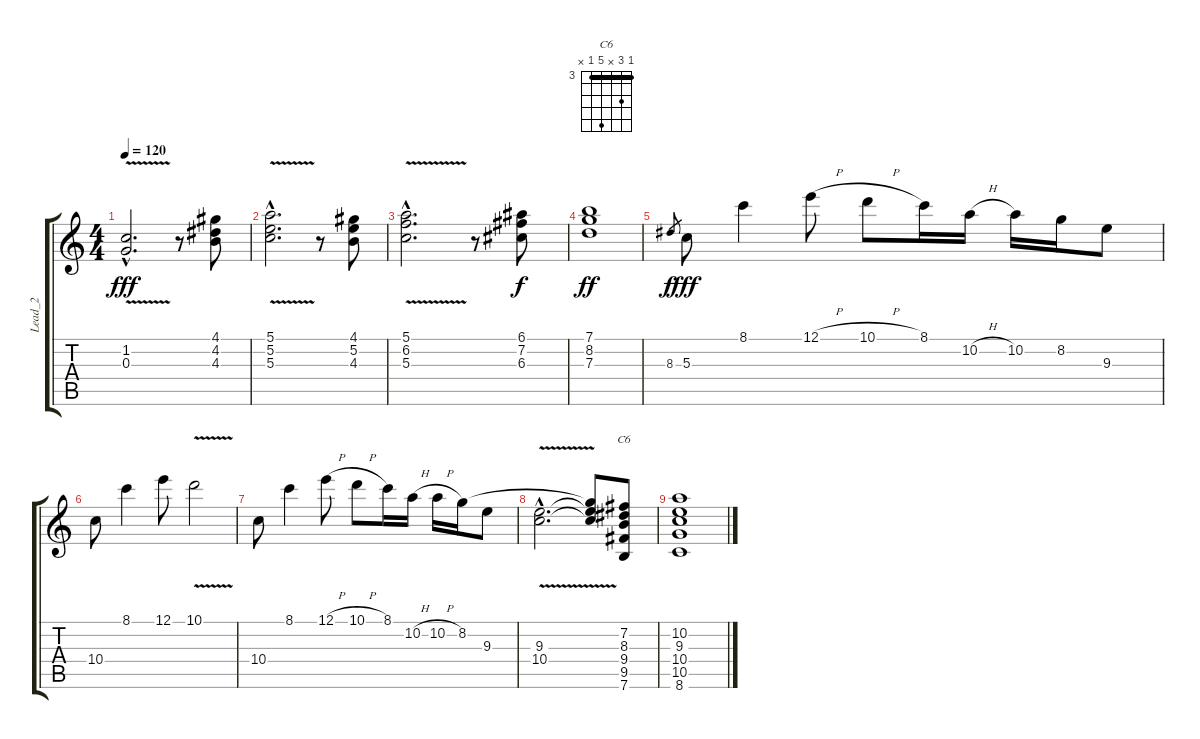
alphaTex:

\track ("Lead_2" "Lead_2") {instrument electricguitarclean}
\staff {score tabs}
\tuning (E4 B3 G3 D3 A2 E2) {hide}
\chord ("C6" 3 5 x 7 3 x) {firstfret 3 barre 3}
\ts (4 4)
\tempo 120
\clef g2
\ks c
(1.2{v hac} 0.3{hac}).2{d dy fff instrument electricguitarjazz} r.8 (4.1 4.2 4.3).8 |
(5.1{v hac} 5.2{v hac} 5.3{hac}).2{d} r.8 (4.1 5.2 4.3).8 |
(5.1{v hac} 6.2{v hac} 5.3{hac}).2{d} r.8 (6.1 7.2 6.3).8{dy f} |
(7.1 8.2 7.3).1{dy ff} |
8.3.8{gr dy f} 5.3.8{dy fff instrument electricguitarmuted} 8.1.4 12.1{h}.8 10.1{h}.8 8.1.16 10.2{h}.16 10.2.16 8.2.16 9.3.8 |
10.4.8 8.1.4 12.1.8 10.1{v}.2 |
10.4.8 8.1.4 12.1{h}.8 10.1{h}.8 8.1.16 10.2{h}.16 10.2{h}.16 8.2.16 9.3.8 |
(9.3{v hac} 10.4{v hac}).2{d} (8.2{t} 9.3{t} 10.4{t}).8 (7.2 8.3 9.4 9.5 7.6).8{ch "C6" instrument electricguitarjazz} |
(10.2 9.3 10.4 10.5 8.6).1
